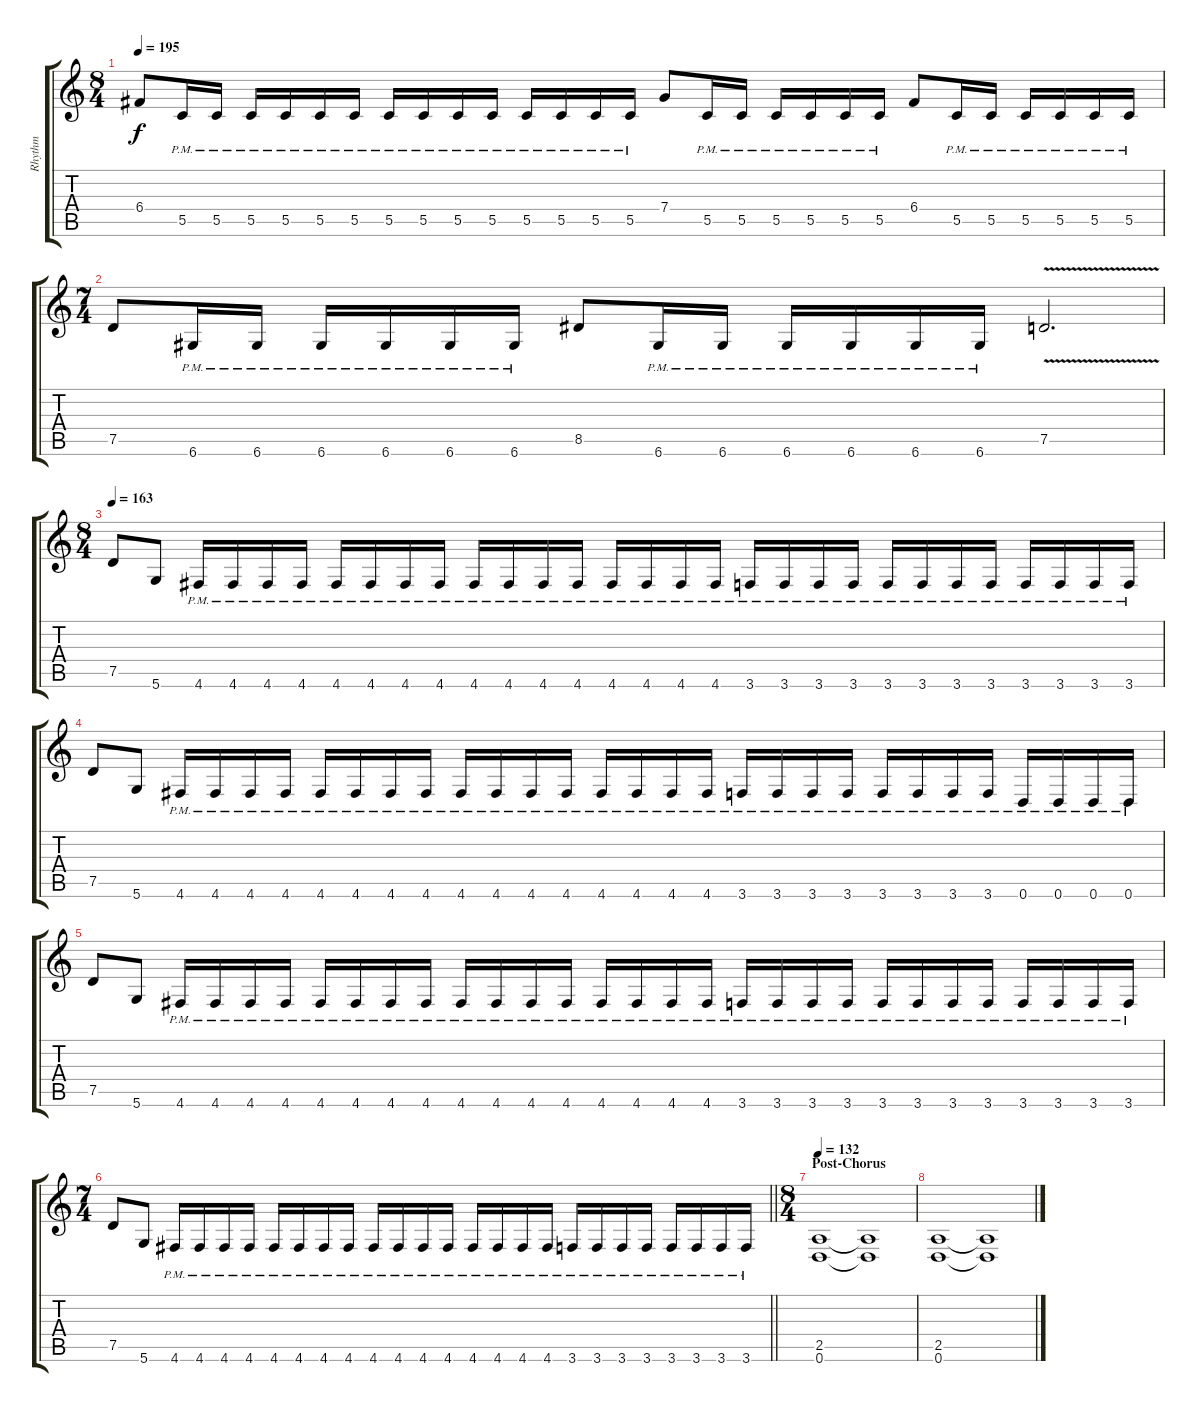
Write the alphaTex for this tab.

\track ("Rhythm" "Rhythm") {instrument overdrivenguitar}
\staff {score tabs}
\tuning (D4 A3 F3 C3 G2 D2) {hide}
\ts (8 4)
\tempo 195
\clef g2
\ks c
6.4.8{dy f} 5.5{pm}.16 5.5{pm}.16 5.5{pm}.16 5.5{pm}.16 5.5{pm}.16 5.5{pm}.16 5.5{pm}.16 5.5{pm}.16 5.5{pm}.16 5.5{pm}.16 5.5{pm}.16 5.5{pm}.16 5.5{pm}.16 5.5{pm}.16 7.4.8 5.5{pm}.16 5.5{pm}.16 5.5{pm}.16 5.5{pm}.16 5.5{pm}.16 5.5{pm}.16 6.4.8 5.5{pm}.16 5.5{pm}.16 5.5{pm}.16 5.5{pm}.16 5.5{pm}.16 5.5{pm}.16 |
\ts (7 4)
7.5.8 6.6{pm}.16 6.6{pm}.16 6.6{pm}.16 6.6{pm}.16 6.6{pm}.16 6.6{pm}.16 8.5.8 6.6{pm}.16 6.6{pm}.16 6.6{pm}.16 6.6{pm}.16 6.6{pm}.16 6.6{pm}.16 7.5{v}.2{d} |
\ts (8 4)
\tempo 163
7.5.8 5.6.8 4.6{pm}.16 4.6{pm}.16 4.6{pm}.16 4.6{pm}.16 4.6{pm}.16 4.6{pm}.16 4.6{pm}.16 4.6{pm}.16 4.6{pm}.16 4.6{pm}.16 4.6{pm}.16 4.6{pm}.16 4.6{pm}.16 4.6{pm}.16 4.6{pm}.16 4.6{pm}.16 3.6{pm}.16 3.6{pm}.16 3.6{pm}.16 3.6{pm}.16 3.6{pm}.16 3.6{pm}.16 3.6{pm}.16 3.6{pm}.16 3.6{pm}.16 3.6{pm}.16 3.6{pm}.16 3.6{pm}.16 |
7.5.8 5.6.8 4.6{pm}.16 4.6{pm}.16 4.6{pm}.16 4.6{pm}.16 4.6{pm}.16 4.6{pm}.16 4.6{pm}.16 4.6{pm}.16 4.6{pm}.16 4.6{pm}.16 4.6{pm}.16 4.6{pm}.16 4.6{pm}.16 4.6{pm}.16 4.6{pm}.16 4.6{pm}.16 3.6{pm}.16 3.6{pm}.16 3.6{pm}.16 3.6{pm}.16 3.6{pm}.16 3.6{pm}.16 3.6{pm}.16 3.6{pm}.16 0.6{pm}.16 0.6{pm}.16 0.6{pm}.16 0.6{pm}.16 |
7.5.8 5.6.8 4.6{pm}.16 4.6{pm}.16 4.6{pm}.16 4.6{pm}.16 4.6{pm}.16 4.6{pm}.16 4.6{pm}.16 4.6{pm}.16 4.6{pm}.16 4.6{pm}.16 4.6{pm}.16 4.6{pm}.16 4.6{pm}.16 4.6{pm}.16 4.6{pm}.16 4.6{pm}.16 3.6{pm}.16 3.6{pm}.16 3.6{pm}.16 3.6{pm}.16 3.6{pm}.16 3.6{pm}.16 3.6{pm}.16 3.6{pm}.16 3.6{pm}.16 3.6{pm}.16 3.6{pm}.16 3.6{pm}.16 |
\ts (7 4)
\barLineRight lightlight
7.5.8 5.6.8 4.6{pm}.16 4.6{pm}.16 4.6{pm}.16 4.6{pm}.16 4.6{pm}.16 4.6{pm}.16 4.6{pm}.16 4.6{pm}.16 4.6{pm}.16 4.6{pm}.16 4.6{pm}.16 4.6{pm}.16 4.6{pm}.16 4.6{pm}.16 4.6{pm}.16 4.6{pm}.16 3.6{pm}.16 3.6{pm}.16 3.6{pm}.16 3.6{pm}.16 3.6{pm}.16 3.6{pm}.16 3.6{pm}.16 3.6{pm}.16 |
\ts (8 4)
\section ("" "Post-Chorus")
\tempo 132
(2.5 0.6).1 (2.5{t} 0.6{t}).1 |
(2.5 0.6).1 (2.5{t} 0.6{t}).1
